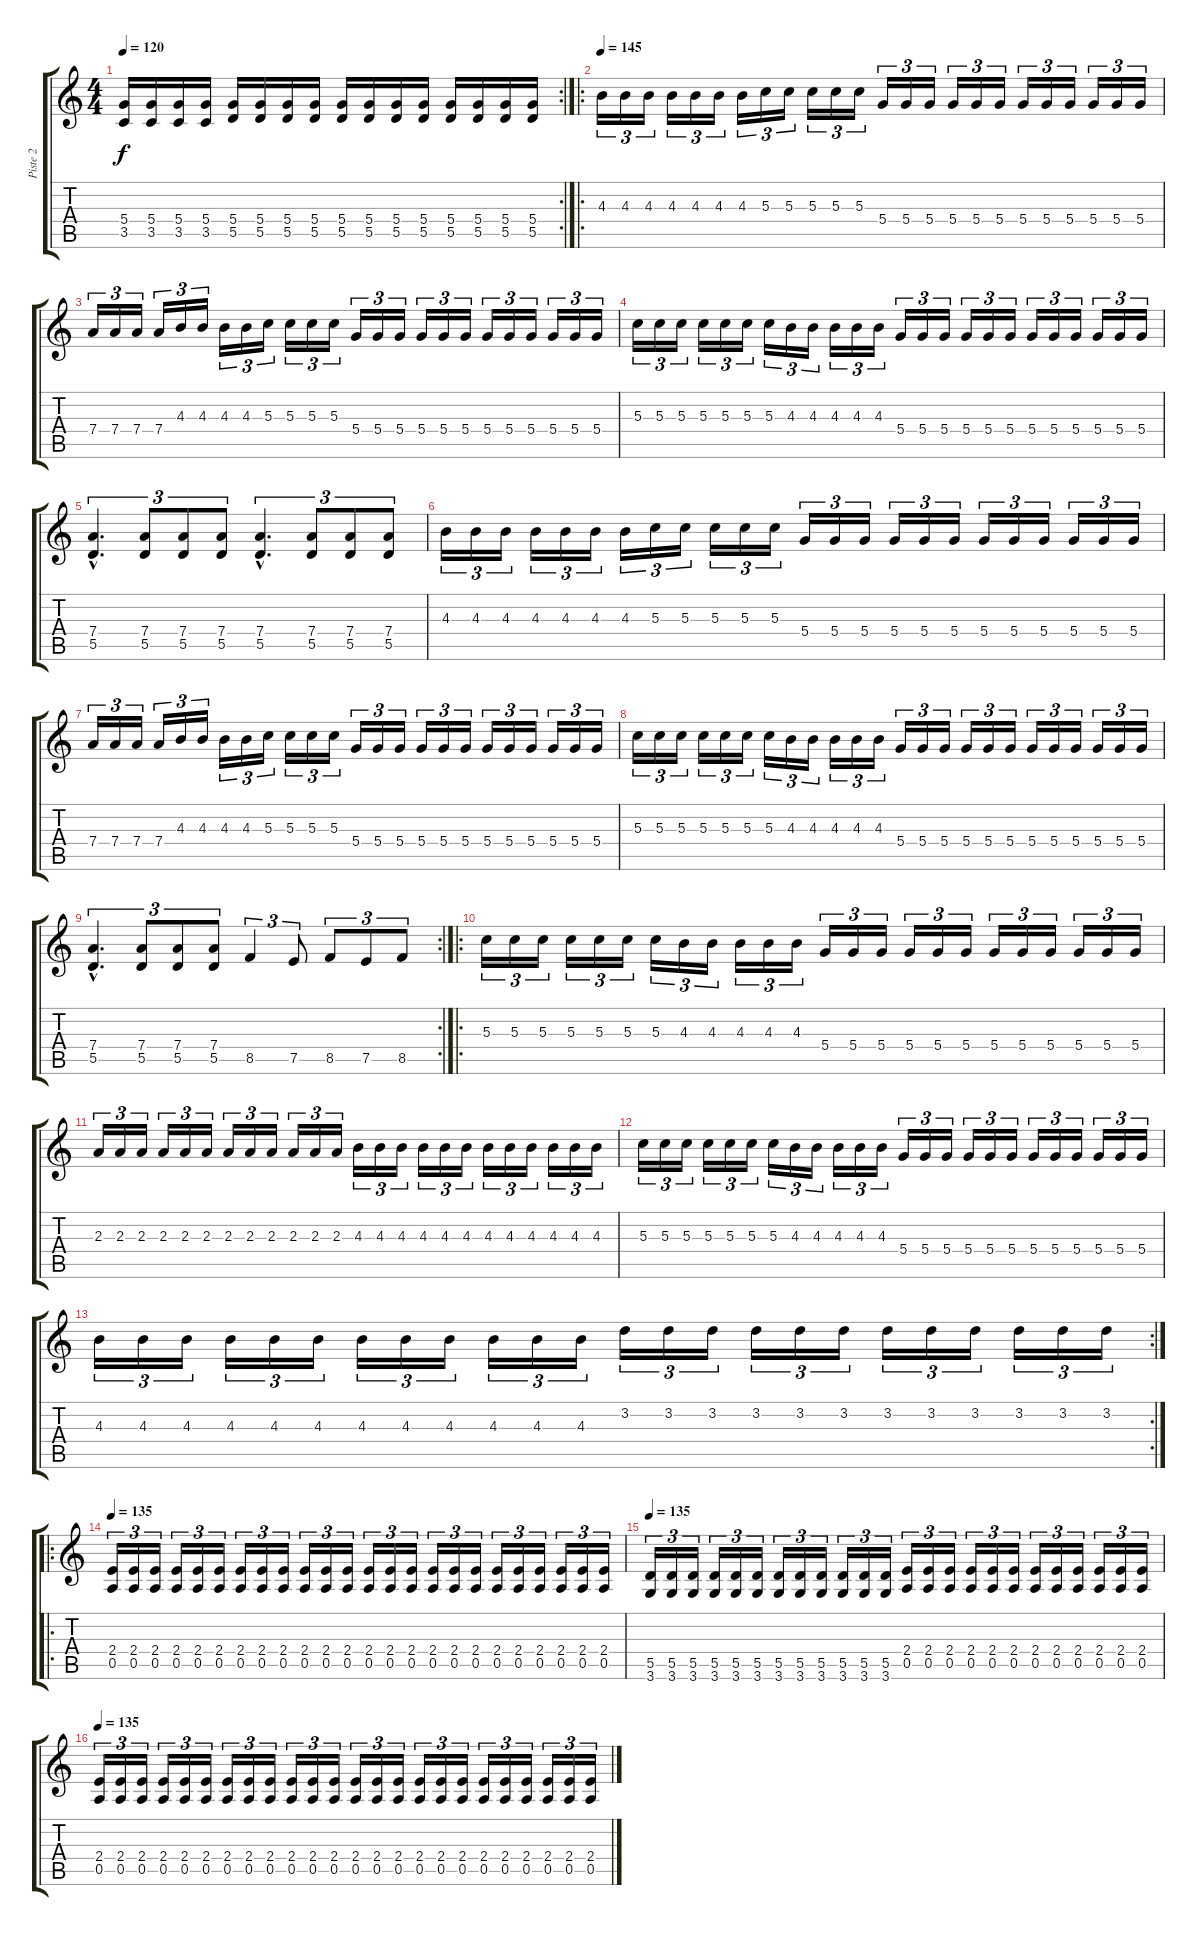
\track ("Piste 2" "Piste 2") {instrument overdrivenguitar}
\staff {score tabs}
\tuning (E4 B3 G3 D3 A2 E2) {hide}
\rc 2
\ts (4 4)
\tempo 120
\clef g2
\ks c
(5.4 3.5).16{dy f} (5.4 3.5).16 (5.4 3.5).16 (5.4 3.5).16 (5.4 5.5).16 (5.4 5.5).16 (5.4 5.5).16 (5.4 5.5).16 (5.4 5.5).16 (5.4 5.5).16 (5.4 5.5).16 (5.4 5.5).16 (5.4 5.5).16 (5.4 5.5).16 (5.4 5.5).16 (5.4 5.5).16 |
\ro
\tempo 145
4.3.16{tu (3 2)} 4.3.16{tu (3 2)} 4.3.16{tu (3 2)} 4.3.16{tu (3 2)} 4.3.16{tu (3 2)} 4.3.16{tu (3 2)} 4.3.16{tu (3 2)} 5.3.16{tu (3 2)} 5.3.16{tu (3 2)} 5.3.16{tu (3 2)} 5.3.16{tu (3 2)} 5.3.16{tu (3 2)} 5.4.16{tu (3 2)} 5.4.16{tu (3 2)} 5.4.16{tu (3 2)} 5.4.16{tu (3 2)} 5.4.16{tu (3 2)} 5.4.16{tu (3 2)} 5.4.16{tu (3 2)} 5.4.16{tu (3 2)} 5.4.16{tu (3 2)} 5.4.16{tu (3 2)} 5.4.16{tu (3 2)} 5.4.16{tu (3 2)} |
7.4.16{tu (3 2)} 7.4.16{tu (3 2)} 7.4.16{tu (3 2)} 7.4.16{tu (3 2)} 4.3.16{tu (3 2)} 4.3.16{tu (3 2)} 4.3.16{tu (3 2)} 4.3.16{tu (3 2)} 5.3.16{tu (3 2)} 5.3.16{tu (3 2)} 5.3.16{tu (3 2)} 5.3.16{tu (3 2)} 5.4.16{tu (3 2)} 5.4.16{tu (3 2)} 5.4.16{tu (3 2)} 5.4.16{tu (3 2)} 5.4.16{tu (3 2)} 5.4.16{tu (3 2)} 5.4.16{tu (3 2)} 5.4.16{tu (3 2)} 5.4.16{tu (3 2)} 5.4.16{tu (3 2)} 5.4.16{tu (3 2)} 5.4.16{tu (3 2)} |
5.3.16{tu (3 2)} 5.3.16{tu (3 2)} 5.3.16{tu (3 2)} 5.3.16{tu (3 2)} 5.3.16{tu (3 2)} 5.3.16{tu (3 2)} 5.3.16{tu (3 2)} 4.3.16{tu (3 2)} 4.3.16{tu (3 2)} 4.3.16{tu (3 2)} 4.3.16{tu (3 2)} 4.3.16{tu (3 2)} 5.4.16{tu (3 2)} 5.4.16{tu (3 2)} 5.4.16{tu (3 2)} 5.4.16{tu (3 2)} 5.4.16{tu (3 2)} 5.4.16{tu (3 2)} 5.4.16{tu (3 2)} 5.4.16{tu (3 2)} 5.4.16{tu (3 2)} 5.4.16{tu (3 2)} 5.4.16{tu (3 2)} 5.4.16{tu (3 2)} |
(7.4{hac} 5.5{hac}).4{d tu (3 2)} (7.4 5.5).8{tu (3 2)} (7.4 5.5).8{tu (3 2)} (7.4 5.5).8{tu (3 2)} (7.4{hac} 5.5{hac}).4{d tu (3 2)} (7.4 5.5).8{tu (3 2)} (7.4 5.5).8{tu (3 2)} (7.4 5.5).8{tu (3 2)} |
4.3.16{tu (3 2)} 4.3.16{tu (3 2)} 4.3.16{tu (3 2)} 4.3.16{tu (3 2)} 4.3.16{tu (3 2)} 4.3.16{tu (3 2)} 4.3.16{tu (3 2)} 5.3.16{tu (3 2)} 5.3.16{tu (3 2)} 5.3.16{tu (3 2)} 5.3.16{tu (3 2)} 5.3.16{tu (3 2)} 5.4.16{tu (3 2)} 5.4.16{tu (3 2)} 5.4.16{tu (3 2)} 5.4.16{tu (3 2)} 5.4.16{tu (3 2)} 5.4.16{tu (3 2)} 5.4.16{tu (3 2)} 5.4.16{tu (3 2)} 5.4.16{tu (3 2)} 5.4.16{tu (3 2)} 5.4.16{tu (3 2)} 5.4.16{tu (3 2)} |
7.4.16{tu (3 2)} 7.4.16{tu (3 2)} 7.4.16{tu (3 2)} 7.4.16{tu (3 2)} 4.3.16{tu (3 2)} 4.3.16{tu (3 2)} 4.3.16{tu (3 2)} 4.3.16{tu (3 2)} 5.3.16{tu (3 2)} 5.3.16{tu (3 2)} 5.3.16{tu (3 2)} 5.3.16{tu (3 2)} 5.4.16{tu (3 2)} 5.4.16{tu (3 2)} 5.4.16{tu (3 2)} 5.4.16{tu (3 2)} 5.4.16{tu (3 2)} 5.4.16{tu (3 2)} 5.4.16{tu (3 2)} 5.4.16{tu (3 2)} 5.4.16{tu (3 2)} 5.4.16{tu (3 2)} 5.4.16{tu (3 2)} 5.4.16{tu (3 2)} |
5.3.16{tu (3 2)} 5.3.16{tu (3 2)} 5.3.16{tu (3 2)} 5.3.16{tu (3 2)} 5.3.16{tu (3 2)} 5.3.16{tu (3 2)} 5.3.16{tu (3 2)} 4.3.16{tu (3 2)} 4.3.16{tu (3 2)} 4.3.16{tu (3 2)} 4.3.16{tu (3 2)} 4.3.16{tu (3 2)} 5.4.16{tu (3 2)} 5.4.16{tu (3 2)} 5.4.16{tu (3 2)} 5.4.16{tu (3 2)} 5.4.16{tu (3 2)} 5.4.16{tu (3 2)} 5.4.16{tu (3 2)} 5.4.16{tu (3 2)} 5.4.16{tu (3 2)} 5.4.16{tu (3 2)} 5.4.16{tu (3 2)} 5.4.16{tu (3 2)} |
\rc 2
(7.4{hac} 5.5{hac}).4{d tu (3 2)} (7.4 5.5).8{tu (3 2)} (7.4 5.5).8{tu (3 2)} (7.4 5.5).8{tu (3 2)} 8.5.4{tu (3 2)} 7.5.8{tu (3 2)} 8.5.8{tu (3 2)} 7.5.8{tu (3 2)} 8.5.8{tu (3 2)} |
\ro
5.3.16{tu (3 2)} 5.3.16{tu (3 2)} 5.3.16{tu (3 2)} 5.3.16{tu (3 2)} 5.3.16{tu (3 2)} 5.3.16{tu (3 2)} 5.3.16{tu (3 2)} 4.3.16{tu (3 2)} 4.3.16{tu (3 2)} 4.3.16{tu (3 2)} 4.3.16{tu (3 2)} 4.3.16{tu (3 2)} 5.4.16{tu (3 2)} 5.4.16{tu (3 2)} 5.4.16{tu (3 2)} 5.4.16{tu (3 2)} 5.4.16{tu (3 2)} 5.4.16{tu (3 2)} 5.4.16{tu (3 2)} 5.4.16{tu (3 2)} 5.4.16{tu (3 2)} 5.4.16{tu (3 2)} 5.4.16{tu (3 2)} 5.4.16{tu (3 2)} |
2.3.16{tu (3 2)} 2.3.16{tu (3 2)} 2.3.16{tu (3 2)} 2.3.16{tu (3 2)} 2.3.16{tu (3 2)} 2.3.16{tu (3 2)} 2.3.16{tu (3 2)} 2.3.16{tu (3 2)} 2.3.16{tu (3 2)} 2.3.16{tu (3 2)} 2.3.16{tu (3 2)} 2.3.16{tu (3 2)} 4.3.16{tu (3 2)} 4.3.16{tu (3 2)} 4.3.16{tu (3 2)} 4.3.16{tu (3 2)} 4.3.16{tu (3 2)} 4.3.16{tu (3 2)} 4.3.16{tu (3 2)} 4.3.16{tu (3 2)} 4.3.16{tu (3 2)} 4.3.16{tu (3 2)} 4.3.16{tu (3 2)} 4.3.16{tu (3 2)} |
5.3.16{tu (3 2)} 5.3.16{tu (3 2)} 5.3.16{tu (3 2)} 5.3.16{tu (3 2)} 5.3.16{tu (3 2)} 5.3.16{tu (3 2)} 5.3.16{tu (3 2)} 4.3.16{tu (3 2)} 4.3.16{tu (3 2)} 4.3.16{tu (3 2)} 4.3.16{tu (3 2)} 4.3.16{tu (3 2)} 5.4.16{tu (3 2)} 5.4.16{tu (3 2)} 5.4.16{tu (3 2)} 5.4.16{tu (3 2)} 5.4.16{tu (3 2)} 5.4.16{tu (3 2)} 5.4.16{tu (3 2)} 5.4.16{tu (3 2)} 5.4.16{tu (3 2)} 5.4.16{tu (3 2)} 5.4.16{tu (3 2)} 5.4.16{tu (3 2)} |
\rc 2
4.3.16{tu (3 2)} 4.3.16{tu (3 2)} 4.3.16{tu (3 2)} 4.3.16{tu (3 2)} 4.3.16{tu (3 2)} 4.3.16{tu (3 2)} 4.3.16{tu (3 2)} 4.3.16{tu (3 2)} 4.3.16{tu (3 2)} 4.3.16{tu (3 2)} 4.3.16{tu (3 2)} 4.3.16{tu (3 2)} 3.2.16{tu (3 2)} 3.2.16{tu (3 2)} 3.2.16{tu (3 2)} 3.2.16{tu (3 2)} 3.2.16{tu (3 2)} 3.2.16{tu (3 2)} 3.2.16{tu (3 2)} 3.2.16{tu (3 2)} 3.2.16{tu (3 2)} 3.2.16{tu (3 2)} 3.2.16{tu (3 2)} 3.2.16{tu (3 2)} |
\ro
\tempo 135
(2.4 0.5).16{tu (3 2)} (2.4 0.5).16{tu (3 2)} (2.4 0.5).16{tu (3 2)} (2.4 0.5).16{tu (3 2)} (2.4 0.5).16{tu (3 2)} (2.4 0.5).16{tu (3 2)} (2.4 0.5).16{tu (3 2)} (2.4 0.5).16{tu (3 2)} (2.4 0.5).16{tu (3 2)} (2.4 0.5).16{tu (3 2)} (2.4 0.5).16{tu (3 2)} (2.4 0.5).16{tu (3 2)} (2.4 0.5).16{tu (3 2)} (2.4 0.5).16{tu (3 2)} (2.4 0.5).16{tu (3 2)} (2.4 0.5).16{tu (3 2)} (2.4 0.5).16{tu (3 2)} (2.4 0.5).16{tu (3 2)} (2.4 0.5).16{tu (3 2)} (2.4 0.5).16{tu (3 2)} (2.4 0.5).16{tu (3 2)} (2.4 0.5).16{tu (3 2)} (2.4 0.5).16{tu (3 2)} (2.4 0.5).16{tu (3 2)} |
\tempo 135
(5.5 3.6).16{tu (3 2)} (5.5 3.6).16{tu (3 2)} (5.5 3.6).16{tu (3 2)} (5.5 3.6).16{tu (3 2)} (5.5 3.6).16{tu (3 2)} (5.5 3.6).16{tu (3 2)} (5.5 3.6).16{tu (3 2)} (5.5 3.6).16{tu (3 2)} (5.5 3.6).16{tu (3 2)} (5.5 3.6).16{tu (3 2)} (5.5 3.6).16{tu (3 2)} (5.5 3.6).16{tu (3 2)} (2.4 0.5).16{tu (3 2)} (2.4 0.5).16{tu (3 2)} (2.4 0.5).16{tu (3 2)} (2.4 0.5).16{tu (3 2)} (2.4 0.5).16{tu (3 2)} (2.4 0.5).16{tu (3 2)} (2.4 0.5).16{tu (3 2)} (2.4 0.5).16{tu (3 2)} (2.4 0.5).16{tu (3 2)} (2.4 0.5).16{tu (3 2)} (2.4 0.5).16{tu (3 2)} (2.4 0.5).16{tu (3 2)} |
\tempo 135
(2.4 0.5).16{tu (3 2)} (2.4 0.5).16{tu (3 2)} (2.4 0.5).16{tu (3 2)} (2.4 0.5).16{tu (3 2)} (2.4 0.5).16{tu (3 2)} (2.4 0.5).16{tu (3 2)} (2.4 0.5).16{tu (3 2)} (2.4 0.5).16{tu (3 2)} (2.4 0.5).16{tu (3 2)} (2.4 0.5).16{tu (3 2)} (2.4 0.5).16{tu (3 2)} (2.4 0.5).16{tu (3 2)} (2.4 0.5).16{tu (3 2)} (2.4 0.5).16{tu (3 2)} (2.4 0.5).16{tu (3 2)} (2.4 0.5).16{tu (3 2)} (2.4 0.5).16{tu (3 2)} (2.4 0.5).16{tu (3 2)} (2.4 0.5).16{tu (3 2)} (2.4 0.5).16{tu (3 2)} (2.4 0.5).16{tu (3 2)} (2.4 0.5).16{tu (3 2)} (2.4 0.5).16{tu (3 2)} (2.4 0.5).16{tu (3 2)}
